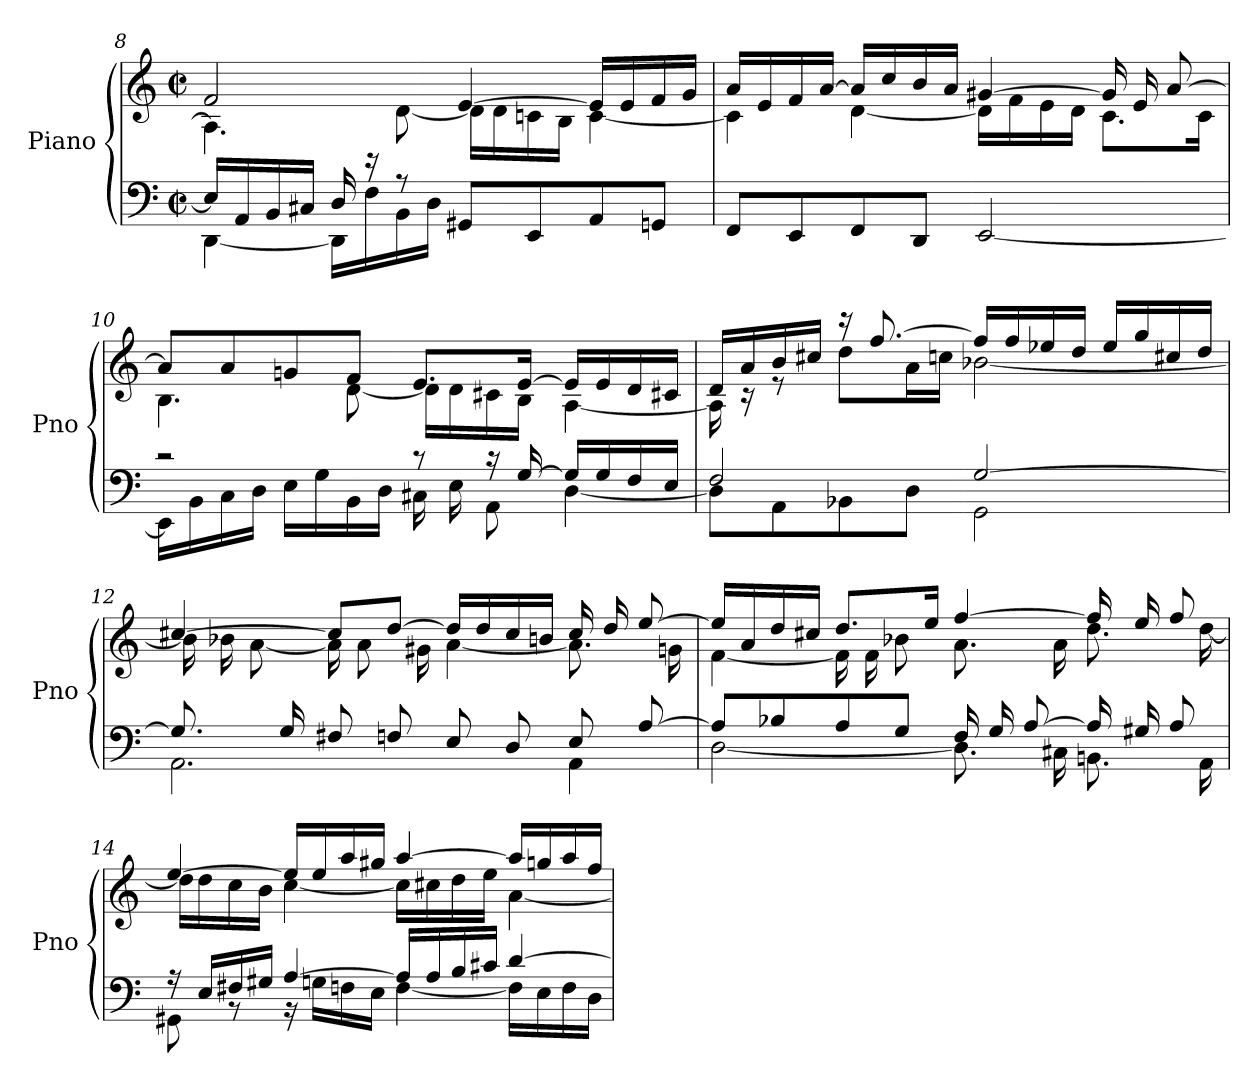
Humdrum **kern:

**kern	**kern
*part1	*part1
*staff2	*staff1
*I"Piano	*
*I'Pno	*
*clefF4	*clefG2
*k[]	*k[]
*C:	*C:
*M2/2	*M2/2
*met(c|)	*met(c|)
=8	=8
*^	*^
16ELL]	[4DD\	2f/	4.A\]
16AA	.	.	.
16BB	.	.	.
16C#XJJ	.	.	.
16D/	16DD\LL]	.	.
16r	16F\	.	.
8r	16BB\	.	[8d\
.	16D\JJ	.	.
8GG#X/L	4ryy	[4e/	16d\LL]
.	.	.	16d\
8EE/	.	.	16cn\
.	.	.	16B\JJ
8AA/	4ryy	16eLL]	[4c\
.	.	16e	.
8GGn/J	.	16f	.
.	.	16gJJ	.
=9	=9	=9	=9
8FFL	2ryy	16a/LL	4cn\]
.	.	16e/	.
8EE	.	16f/	.
.	.	[16a/JJ	.
8FF	.	16a/LL]	[4d\
.	.	16cc/	.
8DDJ	.	16b/	.
.	.	16a/JJ	.
2ryy	[2EE/	[4g#X/	16d\LL]
.	.	.	16f\
.	.	.	16e\
.	.	.	16d\JJ
.	.	16g#LL]	8.cL
.	.	16e	.
.	.	[8aJ	.
.	.	.	16cJ
!!LO:LB:g=z	!!
=10	=10	=10	=10
2r	16EE\LL]	8aL]	4.B\
.	16BB\	.	.
.	16C\	8a	.
.	16D\JJ	.	.
.	16E\LL	8gn	.
.	16G\	.	.
.	16BB\	8fJ	[8d\
.	16D\JJ	.	.
8r	16C#X\LL	8.eL	16d\LL]
.	16E\	.	16d\
16r	8AA\J	.	16c#X\
[16G/	.	[16eJ	16B\JJ
16G/LL]	[4D\	16eLL]	[4A\
16G/	.	16e	.
16F/	.	16d	.
16E/JJ	.	16c#XJJ	.
=11	=11	=11	=11
2F/	8DL]	16dLL	16A\]
.	.	16a	16r
.	8AA	16b	8r
.	.	16cc#XJJ	.
.	8BB-X	16r	8dd\L
.	.	[8.ff/	.
.	8DJ	.	16a\L
.	.	.	16ccn\JJ
[2G/	2GG\	16ffLL]	[2b-X\
.	.	16ff	.
.	.	16ee-X	.
.	.	16ddJJ	.
.	.	16ee-/LL	.
.	.	16gg/	.
.	.	16cc#X/	.
.	.	16dd/JJ	.
=12	=12	=12	=12
8.G/L]	2.AA\	[4cc#X/	16b-LL]
.	.	.	16b-
.	.	.	[8aJ
16G/L	.	.	.
8F#X/	.	8cc#/L]	16a\LL]
.	.	.	8a\
8Fn/J	.	[8dd/J	.
.	.	.	16g#X\J
8EL	.	16ddLL]	[4a\
.	.	16dd	.
8D	.	16cc#	.
.	.	16bnJJ	.
8E	4AA\	16cc#LL	8.a\L]
.	.	16dd	.
[8AJ	.	[8eeJ	.
.	.	.	16gn\J
!!LO:LB:g=z	!!
=13	=13	=13	=13
8A/L]	[2D\	16ee/LL]	[4f\
.	.	16a/	.
8B-X/	.	16dd/	.
.	.	16cc#X/JJ	.
8A/	.	8.ddL	16f\LL]
.	.	.	16f\
8G/J	.	.	8b-X\J
.	.	16eeJ	.
16F/LL	8.DL]	[4ff/	8.a\L
16G/	.	.	.
[8A/J	.	.	.
.	16C#XL	.	16a\J
16ALL]	8.BBn	16ffLL]	8.ddL
16G#X	.	16ee	.
8AJ	.	8ffJ	.
.	16AAJ	.	[16ddJ
=14	=14	=14	=14
16r	8GG#X\	[4ee	16dd\LL]
16ELL	.	.	16dd\
16F#X	8r	.	16cc\
16G#XJJ	.	.	16b\JJ
[4A/	16r	16eeLL]	[4cc\
.	16G\LL	16ee	.
.	16F\	16aa	.
.	16E\JJ	16gg#XJJ	.
16A/LL]	[4F\	[4aa/	16cc\LL]
16A/	.	.	16cc#X\
16B/	.	.	16dd\
16c#X/JJ	.	.	16ee\JJ
[4d/	16F\LL]	16aaLL]	[4a\
.	16E\	16ggn	.
.	16F\	16aa	.
.	16D\JJ	16ffJJ	.
*v	*v	*	*
*	*v	*v
=	=
*-	*-
